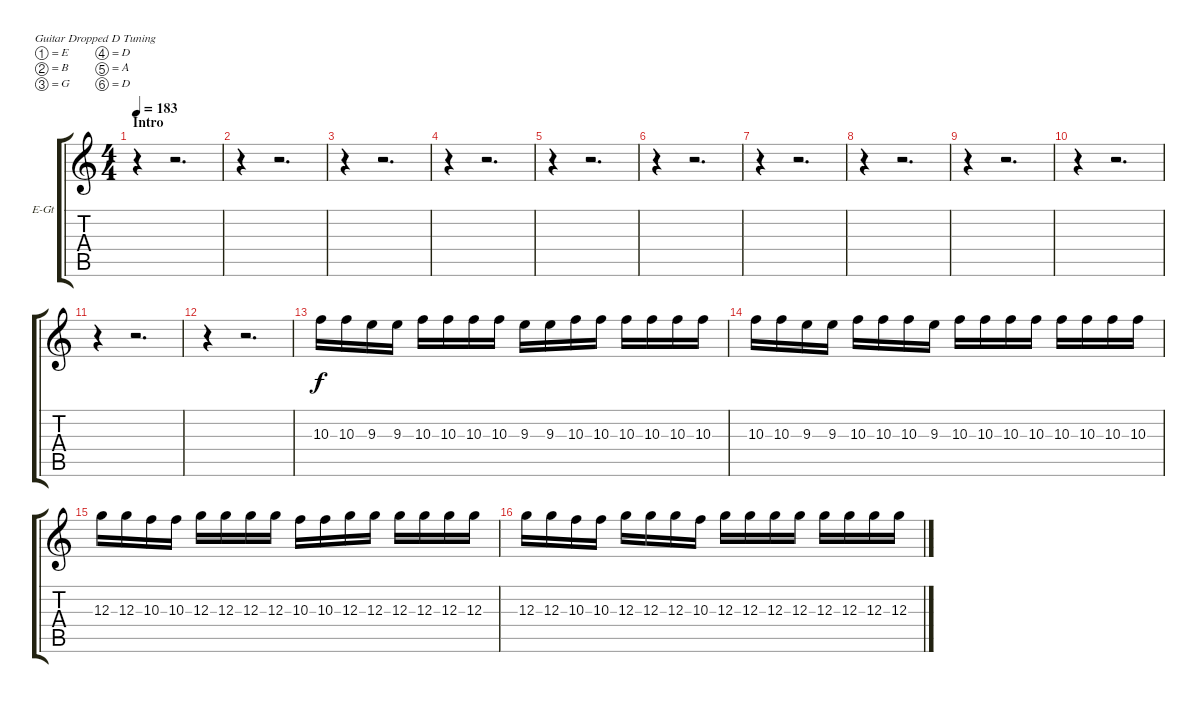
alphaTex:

\bracketExtendMode groupsimilarinstruments
\firstSystemTrackNameOrientation horizontal
\otherSystemsTrackNameOrientation horizontal
\track ("Extra Guitar 2" "E-Gt") {instrument overdrivenguitar}
\staff {score tabs}
\tuning (E4 B3 G3 D3 A2 D2)
\ts (4 4)
\section ("" "Intro")
\tempo 183
\clef g2
\ks c
r.4{dy f} r.2{d} |
r.4 r.2{d} |
r.4 r.2{d} |
r.4 r.2{d} |
r.4 r.2{d} |
r.4 r.2{d} |
r.4 r.2{d} |
r.4 r.2{d} |
r.4 r.2{d} |
r.4 r.2{d} |
r.4 r.2{d} |
r.4 r.2{d} |
10.3.16 10.3.16 9.3.16 9.3.16 10.3.16 10.3.16 10.3.16 10.3.16 9.3.16 9.3.16 10.3.16 10.3.16 10.3.16 10.3.16 10.3.16 10.3.16 |
10.3.16 10.3.16 9.3.16 9.3.16 10.3.16 10.3.16 10.3.16 9.3.16 10.3.16 10.3.16 10.3.16 10.3.16 10.3.16 10.3.16 10.3.16 10.3.16 |
12.3.16 12.3.16 10.3.16 10.3.16 12.3.16 12.3.16 12.3.16 12.3.16 10.3.16 10.3.16 12.3.16 12.3.16 12.3.16 12.3.16 12.3.16 12.3.16 |
12.3.16 12.3.16 10.3.16 10.3.16 12.3.16 12.3.16 12.3.16 10.3.16 12.3.16 12.3.16 12.3.16 12.3.16 12.3.16 12.3.16 12.3.16 12.3.16
